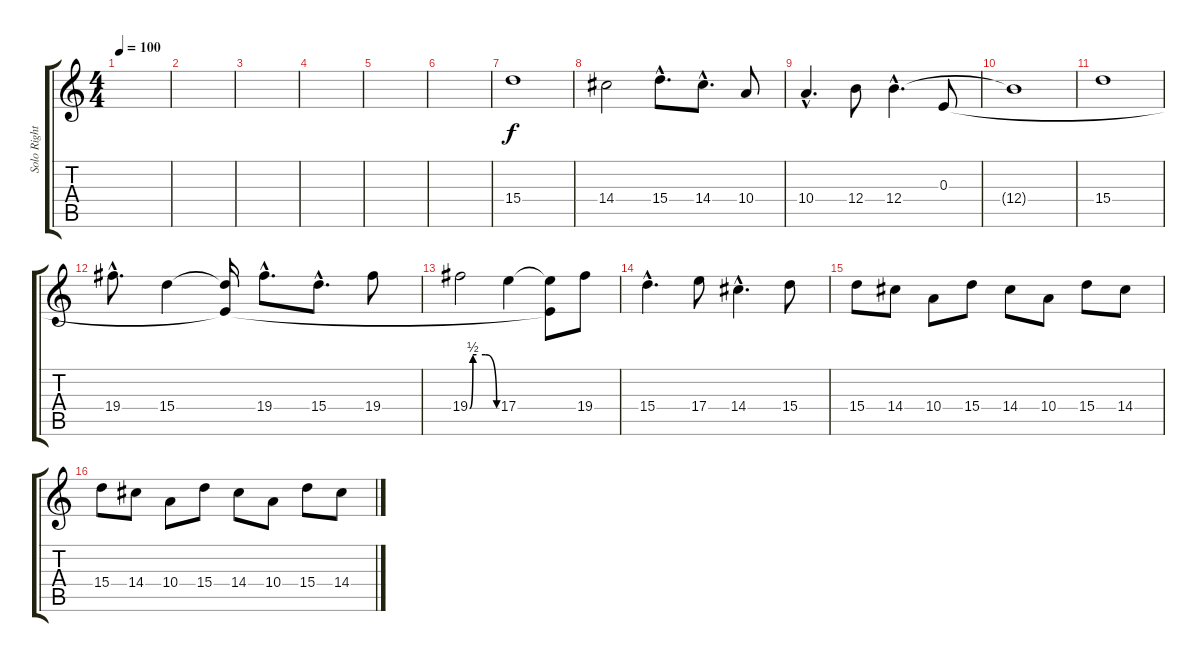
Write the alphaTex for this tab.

\track ("Solo Right" "Solo Right") {instrument overdrivenguitar}
\staff {score tabs}
\tuning (Db4 Ab3 E3 B2 Gb2 B1) {hide}
\ts (4 4)
\tempo 100
\clef g2
\ks c
|
|
|
|
|
|
15.4.1{dy f} |
14.4.2 15.4{hac}.8{d} 14.4{hac}.8{d} 10.4.8 |
10.4{hac}.4{d} 12.4.8 12.4{hac}.4{d} 0.3.8 |
12.4{t}.1 |
15.4.1 |
19.4{hac}.8{d} 15.4.4 (0.3{t} 15.4{t}).16 19.4{hac}.8{d} 15.4{hac}.8{d} 19.4.8 |
19.4{be (custom 0 0 7 2 15 2 35 2 60 0)}.2 17.4.4 (0.3{t} 17.4{t}).8 19.4.8 |
15.4{hac}.4{d} 17.4.8 14.4{hac}.4{d} 15.4.8 |
15.4.8 14.4.8 10.4.8 15.4.8 14.4.8 10.4.8 15.4.8 14.4.8 |
15.4.8 14.4.8 10.4.8 15.4.8 14.4.8 10.4.8 15.4.8 14.4.8
